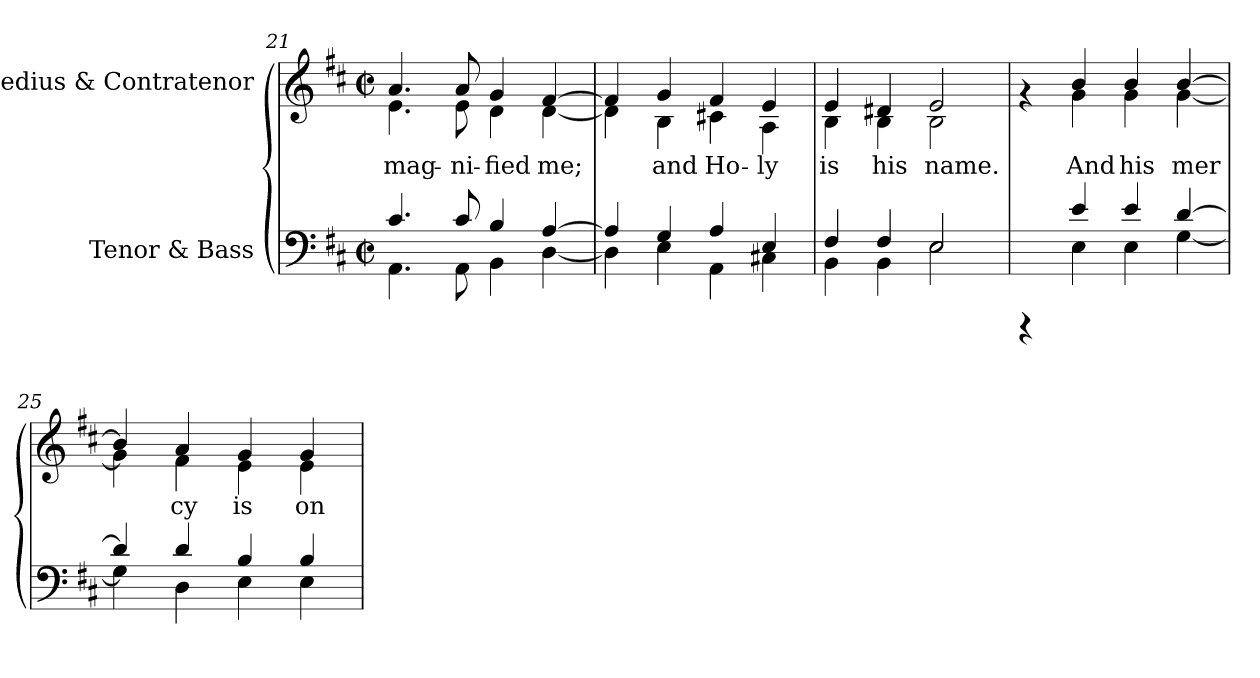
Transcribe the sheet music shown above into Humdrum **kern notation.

**kern	**text	**kern	**text
*part2	*part2	*part1	*part1
*staff2	*staff2	*staff1	*staff1
*I"Tenor &  Bass	*	*I"Medius &  Contratenor	*
*clefF4	*	*clefG2	*
*k[f#c#]	*	*k[f#c#]	*
*D:	*	*D:	*
*M2/2	*	*M2/2	*
*met(c|)	*	*met(c|)	*
=21	=21	=21	=21
*^	*	*	*
!	!	!LO:LY:b:cj	!	!LO:LY:b:cj
*	*	*	*^	*
4.c#/	4.AA\	--	4.a/	4.e\	mag-
!	!	!LO:LY:b:cj	!	!	!LO:LY:b:cj
8c#/	8AA\	--	8a/	8e\	-ni-
!	!	!LO:LY:b:cj	!	!	!LO:LY:b:cj
4B/	4BB\	--	4g/	4d\	-fied
!	!	!LO:LY:b:cj	!	!	!LO:LY:b:cj
[>4A/	[<4D\	--	[>4f#/	[<4d\	me;
=22	=22	=22	=22	=22	=22
!	!	!LO:LY:b:cj	!	!	!LO:LY:b:cj
4A/]	4D\]	--	4f#/]	4d\]	.
!	!	!LO:LY:b:cj	!	!	!LO:LY:b:cj
4G/	4E\	--	4g/	4B\	and
!	!	!LO:LY:b:cj	!	!	!LO:LY:b:cj
4A/	4AA\	--	4f#/	4c#X\	Ho-
!	!	!LO:LY:b:cj	!	!	!LO:LY:b:cj
4E/	4C#X\	--	4e/	4A\	-ly
=23	=23	=23	=23	=23	=23
!	!	!LO:LY:b:cj	!	!	!LO:LY:b:cj
4F#/	4BB\	--	4e/	4B\	is
!	!	!LO:LY:b:cj	!	!	!LO:LY:b:cj
4F#/	4BB\	--	4d#X/	4B\	his
!	!	!LO:LY:b:cj	!	!	!LO:LY:b:cj
2E/	2E\	--	2e/	2B\	name.
!!LO:PB:g=z	!!
=24	=24	=24	=24	=24	=24
4rCCC	4ryy	.	4rf	4ryy	.
!	!	!LO:LY:b:cj	!	!	!LO:LY:b:cj
4e/	4E\	--	4b/	4g\	And
!	!	!LO:LY:b:cj	!	!	!LO:LY:b:cj
4e/	4E\	--	4b/	4g\	his
!	!	!LO:LY:b:cj	!	!	!LO:LY:b:cj
[>4d/	[<4G\	--	[>4b/	[<4g\	mer-
=25	=25	=25	=25	=25	=25
!	!	!LO:LY:b:cj	!	!	!LO:LY:b:cj
4d/]	4G\]	--	4b/]	4g\]	--
!	!	!LO:LY:b:cj	!	!	!LO:LY:b:cj
4d/	4D\	--	4a/	4f#\	-cy
!	!	!LO:LY:b:cj	!	!	!LO:LY:b:cj
4B/	4E\	--	4g/	4e\	is
!	!	!LO:LY:b:cj	!	!	!LO:LY:b:cj
4B/	4E\	--	4g/	4e\	on
*v	*v	*	*	*	*
*	*	*v	*v	*
=	=	=	=
*-	*-	*-	*-
